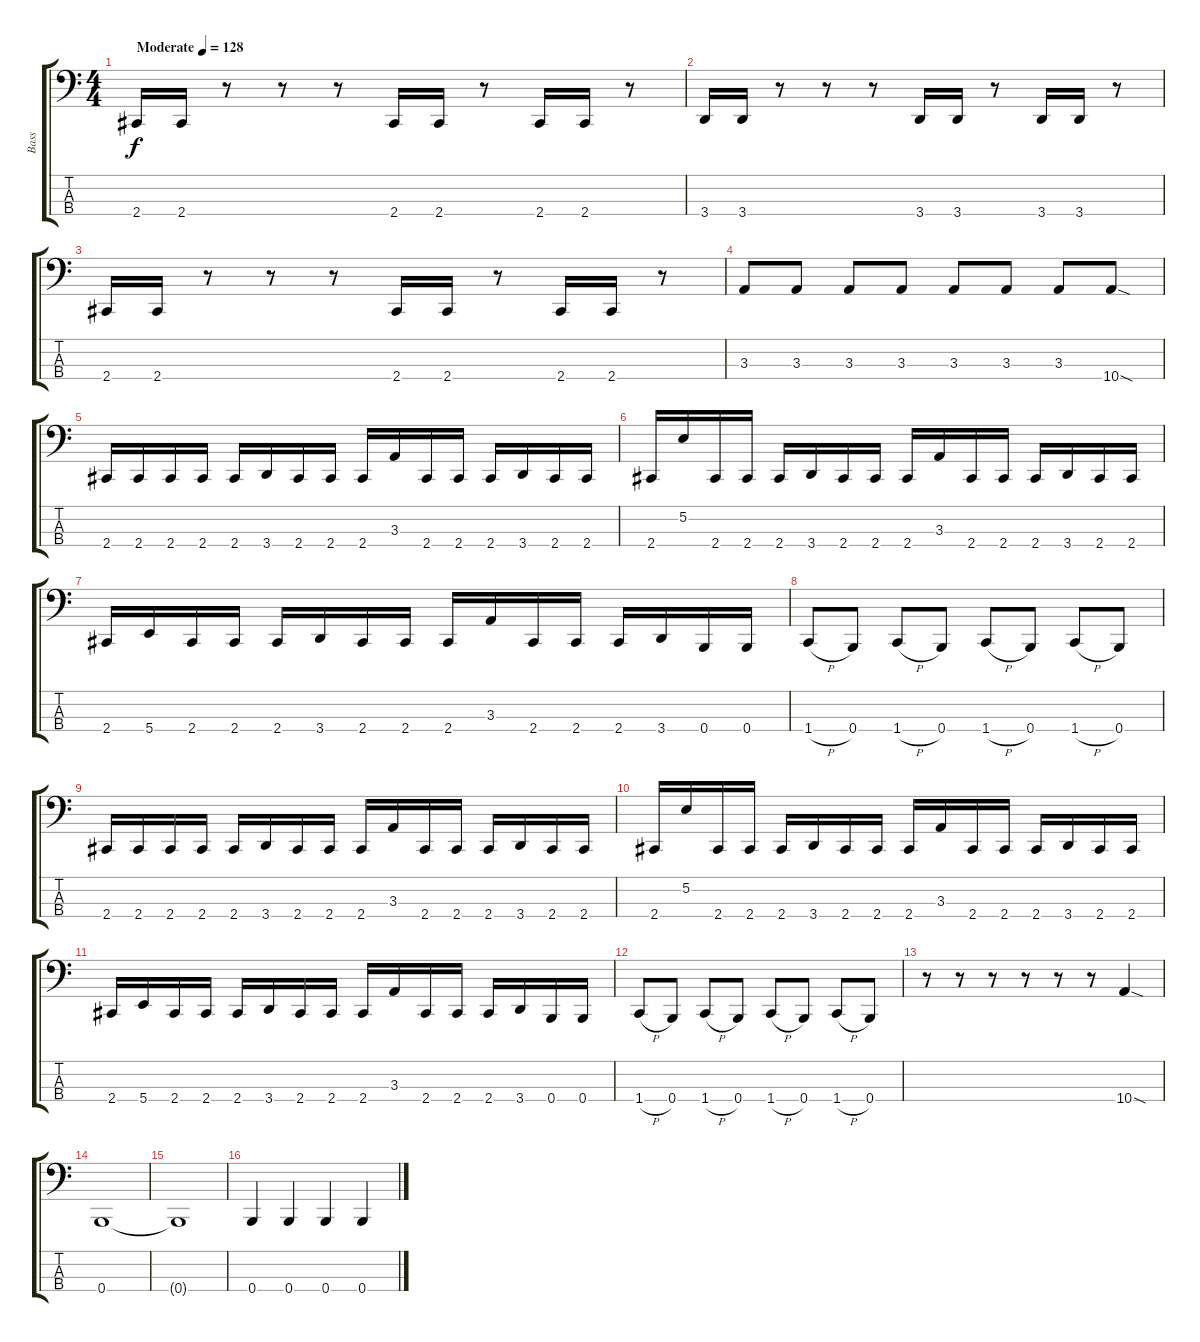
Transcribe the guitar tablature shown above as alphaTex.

\track ("Bass" "Bass") {instrument electricbasspick}
\staff {score tabs}
\tuning (E2 B1 Gb1 B0) {hide}
\ts (4 4)
\tempo (128 "Moderate")
\clef f4
\ks c
2.4.16{dy f instrument electricbasspick} 2.4.16 r.8 r.8 r.8 2.4.16 2.4.16 r.8 2.4.16 2.4.16 r.8 |
3.4.16 3.4.16 r.8 r.8 r.8 3.4.16 3.4.16 r.8 3.4.16 3.4.16 r.8 |
2.4.16 2.4.16 r.8 r.8 r.8 2.4.16 2.4.16 r.8 2.4.16 2.4.16 r.8 |
3.3.8 3.3.8 3.3.8 3.3.8 3.3.8 3.3.8 3.3.8 10.4{sod}.8 |
2.4.16 2.4.16 2.4.16 2.4.16 2.4.16 3.4.16 2.4.16 2.4.16 2.4.16 3.3.16 2.4.16 2.4.16 2.4.16 3.4.16 2.4.16 2.4.16 |
2.4.16 5.2.16 2.4.16 2.4.16 2.4.16 3.4.16 2.4.16 2.4.16 2.4.16 3.3.16 2.4.16 2.4.16 2.4.16 3.4.16 2.4.16 2.4.16 |
2.4.16 5.4.16 2.4.16 2.4.16 2.4.16 3.4.16 2.4.16 2.4.16 2.4.16 3.3.16 2.4.16 2.4.16 2.4.16 3.4.16 0.4.16 0.4.16 |
1.4{h}.8 0.4.8 1.4{h}.8 0.4.8 1.4{h}.8 0.4.8 1.4{h}.8 0.4.8 |
2.4.16 2.4.16 2.4.16 2.4.16 2.4.16 3.4.16 2.4.16 2.4.16 2.4.16 3.3.16 2.4.16 2.4.16 2.4.16 3.4.16 2.4.16 2.4.16 |
2.4.16 5.2.16 2.4.16 2.4.16 2.4.16 3.4.16 2.4.16 2.4.16 2.4.16 3.3.16 2.4.16 2.4.16 2.4.16 3.4.16 2.4.16 2.4.16 |
2.4.16 5.4.16 2.4.16 2.4.16 2.4.16 3.4.16 2.4.16 2.4.16 2.4.16 3.3.16 2.4.16 2.4.16 2.4.16 3.4.16 0.4.16 0.4.16 |
1.4{h}.8 0.4.8 1.4{h}.8 0.4.8 1.4{h}.8 0.4.8 1.4{h}.8 0.4.8 |
r.8 r.8 r.8 r.8 r.8 r.8 10.4{sod}.4 |
0.4.1 |
0.4{t}.1 |
0.4.4 0.4.4 0.4.4 0.4.4
